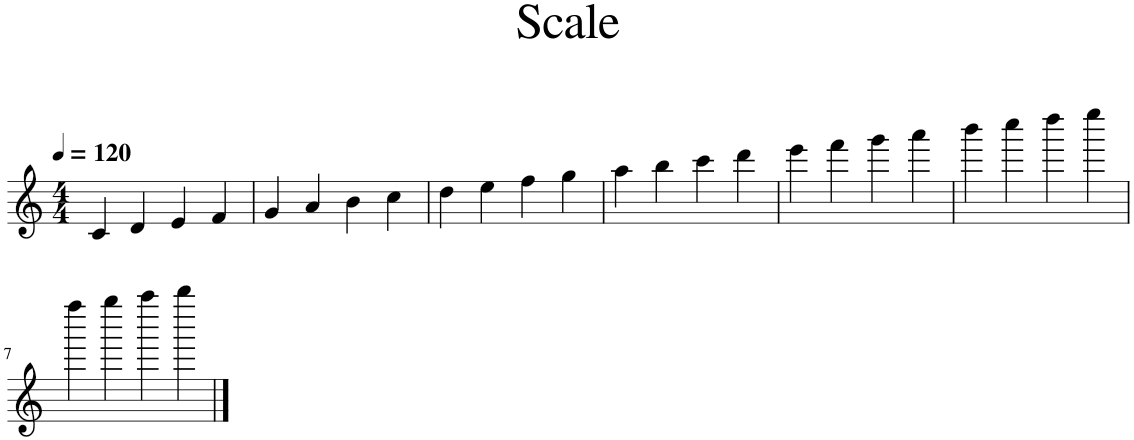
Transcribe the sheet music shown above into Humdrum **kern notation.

**kern
*part1
*staff1
*I"Piano
*I'Pno.
*clefG2
*k[]
*M4/4
*MM120
=1
4c/
4d/
4e/
4f/
=2
4g/
4a/
4b\
4cc\
=3
4dd\
4ee\
4ff\
4gg\
=4
4aa\
4bb\
4ccc\
4ddd\
=5
4eee\
4fff\
4ggg\
4aaa\
=6
4bbb\
4cccc\
4dddd\
4eeee\
!!LO:LB:g=z
=7
4ffff\
4gggg\
4aaaa\
4bbbb\
==
*-
